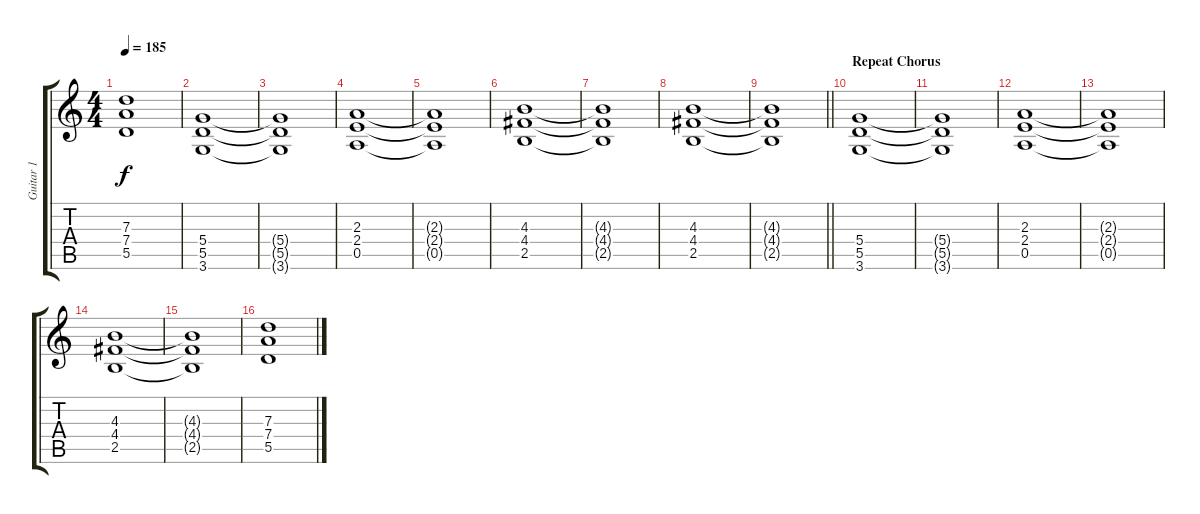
\track ("Guitar 1" "Guitar 1") {instrument distortionguitar}
\staff {score tabs}
\tuning (E4 B3 G3 D3 A2 E2) {hide}
\ts (4 4)
\tempo 185
\clef g2
\ks c
(7.3{t} 7.4{t} 5.5{t}).1{dy f} |
(5.4 5.5 3.6).1 |
(5.4{t} 5.5{t} 3.6{t}).1 |
(2.3 2.4 0.5).1 |
(2.3{t} 2.4{t} 0.5{t}).1 |
(4.3 4.4 2.5).1 |
(4.3{t} 4.4{t} 2.5{t}).1 |
(4.3 4.4 2.5).1 |
\barLineRight lightlight
(4.3{t} 4.4{t} 2.5{t}).1 |
\section ("" "Repeat Chorus")
(5.4 5.5 3.6).1 |
(5.4{t} 5.5{t} 3.6{t}).1 |
(2.3 2.4 0.5).1 |
(2.3{t} 2.4{t} 0.5{t}).1 |
(4.3 4.4 2.5).1 |
(4.3{t} 4.4{t} 2.5{t}).1 |
(7.3 7.4 5.5).1
